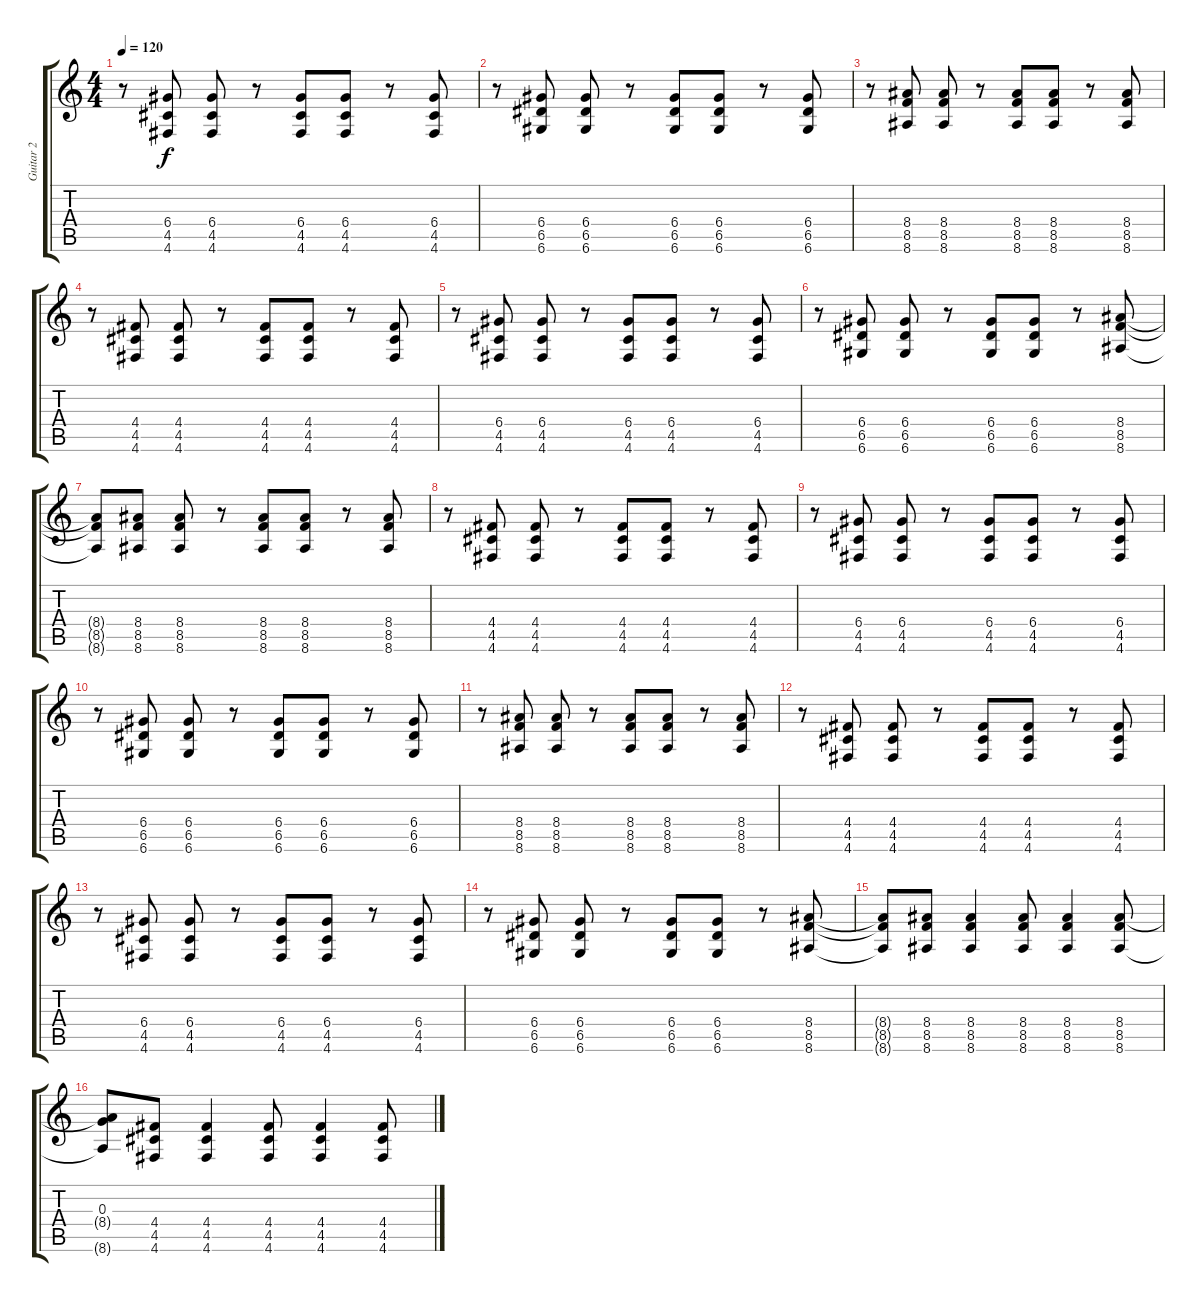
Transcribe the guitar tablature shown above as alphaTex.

\track ("Guitar 2" "Guitar 2") {instrument overdrivenguitar}
\staff {score tabs}
\tuning (E4 B3 G3 D3 A2 D2) {hide}
\ts (4 4)
\tempo 120
\clef g2
\ks c
r.8{dy f} (6.4 4.5 4.6).8 (6.4 4.5 4.6).8 r.8 (6.4 4.5 4.6).8 (6.4 4.5 4.6).8 r.8 (6.4 4.5 4.6).8 |
r.8 (6.4 6.5 6.6).8 (6.4 6.5 6.6).8 r.8 (6.4 6.5 6.6).8 (6.4 6.5 6.6).8 r.8 (6.4 6.5 6.6).8 |
r.8 (8.4 8.5 8.6).8 (8.4 8.5 8.6).8 r.8 (8.4 8.5 8.6).8 (8.4 8.5 8.6).8 r.8 (8.4 8.5 8.6).8 |
r.8 (4.4 4.5 4.6).8 (4.4 4.5 4.6).8 r.8 (4.4 4.5 4.6).8 (4.4 4.5 4.6).8 r.8 (4.4 4.5 4.6).8 |
r.8 (6.4 4.5 4.6).8 (6.4 4.5 4.6).8 r.8 (6.4 4.5 4.6).8 (6.4 4.5 4.6).8 r.8 (6.4 4.5 4.6).8 |
r.8 (6.4 6.5 6.6).8 (6.4 6.5 6.6).8 r.8 (6.4 6.5 6.6).8 (6.4 6.5 6.6).8 r.8 (8.4 8.5 8.6).8 |
(8.4{t} 8.5{t} 8.6{t}).8 (8.4 8.5 8.6).8 (8.4 8.5 8.6).8 r.8 (8.4 8.5 8.6).8 (8.4 8.5 8.6).8 r.8 (8.4 8.5 8.6).8 |
r.8 (4.4 4.5 4.6).8 (4.4 4.5 4.6).8 r.8 (4.4 4.5 4.6).8 (4.4 4.5 4.6).8 r.8 (4.4 4.5 4.6).8 |
r.8 (6.4 4.5 4.6).8 (6.4 4.5 4.6).8 r.8 (6.4 4.5 4.6).8 (6.4 4.5 4.6).8 r.8 (6.4 4.5 4.6).8 |
r.8 (6.4 6.5 6.6).8 (6.4 6.5 6.6).8 r.8 (6.4 6.5 6.6).8 (6.4 6.5 6.6).8 r.8 (6.4 6.5 6.6).8 |
r.8 (8.4 8.5 8.6).8 (8.4 8.5 8.6).8 r.8 (8.4 8.5 8.6).8 (8.4 8.5 8.6).8 r.8 (8.4 8.5 8.6).8 |
r.8 (4.4 4.5 4.6).8 (4.4 4.5 4.6).8 r.8 (4.4 4.5 4.6).8 (4.4 4.5 4.6).8 r.8 (4.4 4.5 4.6).8 |
r.8 (6.4 4.5 4.6).8 (6.4 4.5 4.6).8 r.8 (6.4 4.5 4.6).8 (6.4 4.5 4.6).8 r.8 (6.4 4.5 4.6).8 |
r.8 (6.4 6.5 6.6).8 (6.4 6.5 6.6).8 r.8 (6.4 6.5 6.6).8 (6.4 6.5 6.6).8 r.8 (8.4 8.5 8.6).8 |
(8.4{t} 8.5{t} 8.6{t}).8 (8.4 8.5 8.6).8 (8.4 8.5 8.6).4 (8.4 8.5 8.6).8 (8.4 8.5 8.6).4 (8.4 8.5 8.6).8 |
(0.3 8.4{t} 8.6{t}).8 (4.4 4.5 4.6).8 (4.4 4.5 4.6).4 (4.4 4.5 4.6).8 (4.4 4.5 4.6).4 (4.4 4.5 4.6).8
